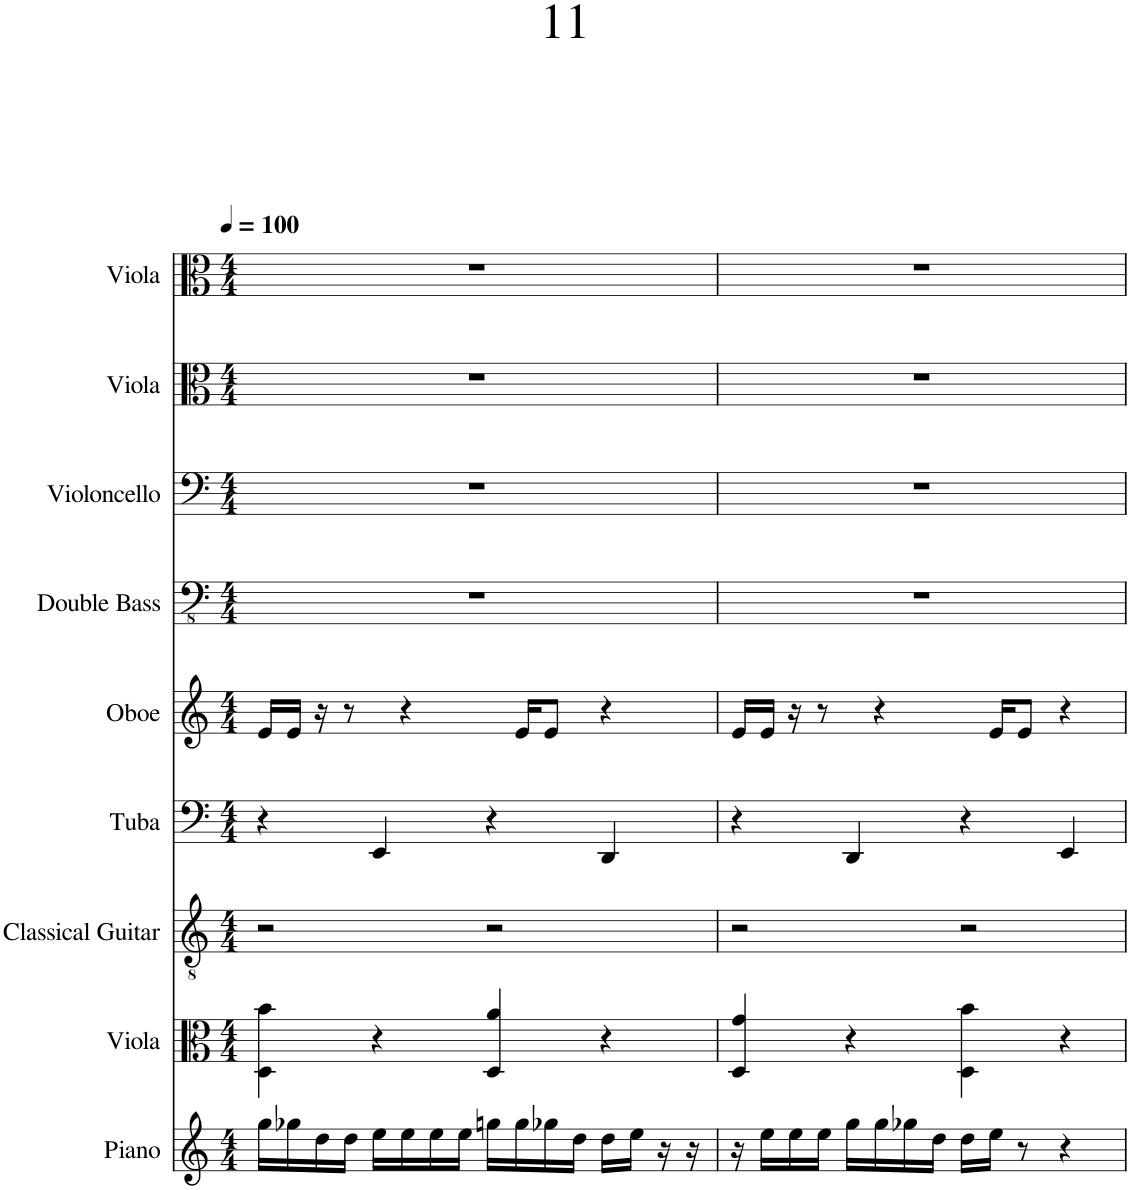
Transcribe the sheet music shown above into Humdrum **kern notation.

**kern	**kern	**kern	**kern	**kern	**kern	**kern	**kern	**kern
*part9	*part8	*part7	*part6	*part5	*part4	*part3	*part2	*part1
*staff9	*staff8	*staff7	*staff6	*staff5	*staff4	*staff3	*staff2	*staff1
*I"Piano	*I"Viola	*I"Classical Guitar	*I"Tuba	*I"Oboe	*I"Double Bass	*I"Violoncello	*I"Viola	*I"Viola
*I'Pno.	*I'Vla.	*I'Guit.	*I'Tba.	*I'Ob.	*I'Db.	*I'Vc.	*I'Vla.	*I'Vla.
*clefG2	*clefC3	*clefGv2	*clefF4	*clefG2	*clefFv4	*clefF4	*clefC3	*clefC3
*	*	*	*	*	*Trd7c12	*	*	*
*k[]	*k[]	*k[]	*k[]	*k[]	*k[]	*k[]	*k[]	*k[]
*M4/4	*M4/4	*M4/4	*M4/4	*M4/4	*M4/4	*M4/4	*M4/4	*M4/4
*MM100	*MM100	*MM100	*MM100	*MM100	*MM100	*MM100	*MM100	*MM100
=1	=1	=1	=1	=1	=1	=1	=1	=1
16gg\LL	4D\ 4b\	2r	4r	16e/LL	1r	1r	1r	1r
16gg-X\	.	.	.	16e/JJ	.	.	.	.
16dd\	.	.	.	16r	.	.	.	.
16dd\JJ	.	.	.	8r	.	.	.	.
16ee\LL	4r	.	4EE/	.	.	.	.	.
16ee\	.	.	.	4r	.	.	.	.
16ee\	.	.	.	.	.	.	.	.
16ee\JJ	.	.	.	.	.	.	.	.
16ggn\LL	4D/ 4a/	2r	4r	.	.	.	.	.
16gg\	.	.	.	16e/KL	.	.	.	.
16gg-X\	.	.	.	8e/J	.	.	.	.
16dd\JJ	.	.	.	.	.	.	.	.
16dd\LL	4r	.	4DD/	4r	.	.	.	.
16ee\JJ	.	.	.	.	.	.	.	.
16r	.	.	.	.	.	.	.	.
16r	.	.	.	.	.	.	.	.
=2	=2	=2	=2	=2	=2	=2	=2	=2
16r	4D/ 4g/	2r	4r	16e/LL	1r	1r	1r	1r
16ee\LL	.	.	.	16e/JJ	.	.	.	.
16ee\	.	.	.	16r	.	.	.	.
16ee\JJ	.	.	.	8r	.	.	.	.
16gg\LL	4r	.	4DD/	.	.	.	.	.
16gg\	.	.	.	4r	.	.	.	.
16gg-X\	.	.	.	.	.	.	.	.
16dd\JJ	.	.	.	.	.	.	.	.
16dd\LL	4D\ 4b\	2r	4r	.	.	.	.	.
16ee\JJ	.	.	.	16e/KL	.	.	.	.
8r	.	.	.	8e/J	.	.	.	.
4r	4r	.	4EE/	4r	.	.	.	.
=	=	=	=	=	=	=	=	=
*-	*-	*-	*-	*-	*-	*-	*-	*-
